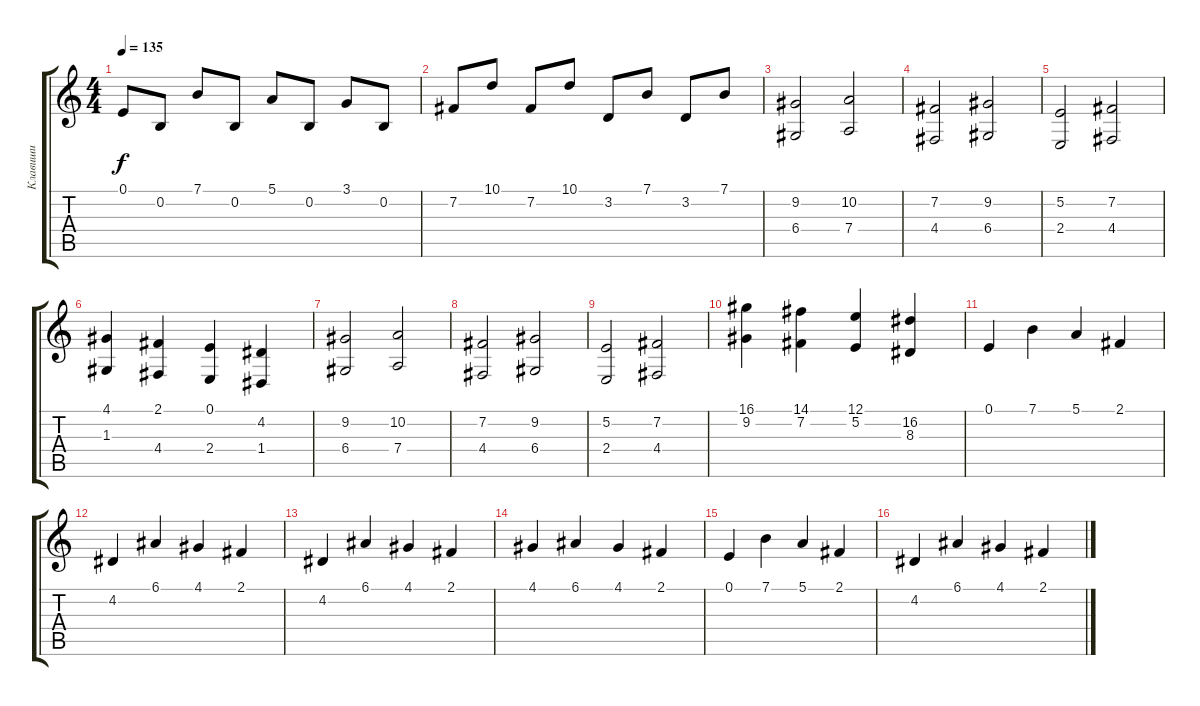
\track ("Клавиши" "Клавиши") {instrument stringensemble1}
\staff {score tabs}
\tuning (E4 B3 G3 D3 A2 E2) {hide}
\ts (4 4)
\tempo 135
\clef g2
\ks c
0.1.8{dy f} 0.2.8 7.1.8 0.2.8 5.1.8 0.2.8 3.1.8 0.2.8 |
7.2.8 10.1.8 7.2.8 10.1.8 3.2.8 7.1.8 3.2.8 7.1.8 |
(9.2 6.4).2 (10.2 7.4).2 |
(7.2 4.4).2 (9.2 6.4).2 |
(5.2 2.4).2 (7.2 4.4).2 |
(4.1 1.3).4 (2.1 4.4).4 (0.1 2.4).4 (4.2 1.4).4 |
(9.2 6.4).2 (10.2 7.4).2 |
(7.2 4.4).2 (9.2 6.4).2 |
(5.2 2.4).2 (7.2 4.4).2 |
(16.1 9.2).4 (14.1 7.2).4 (12.1 5.2).4 (16.2 8.3).4 |
0.1.4 7.1.4 5.1.4 2.1.4 |
4.2.4 6.1.4 4.1.4 2.1.4 |
4.2.4 6.1.4 4.1.4 2.1.4 |
4.1.4 6.1.4 4.1.4 2.1.4 |
0.1.4 7.1.4 5.1.4 2.1.4 |
4.2.4 6.1.4 4.1.4 2.1.4
